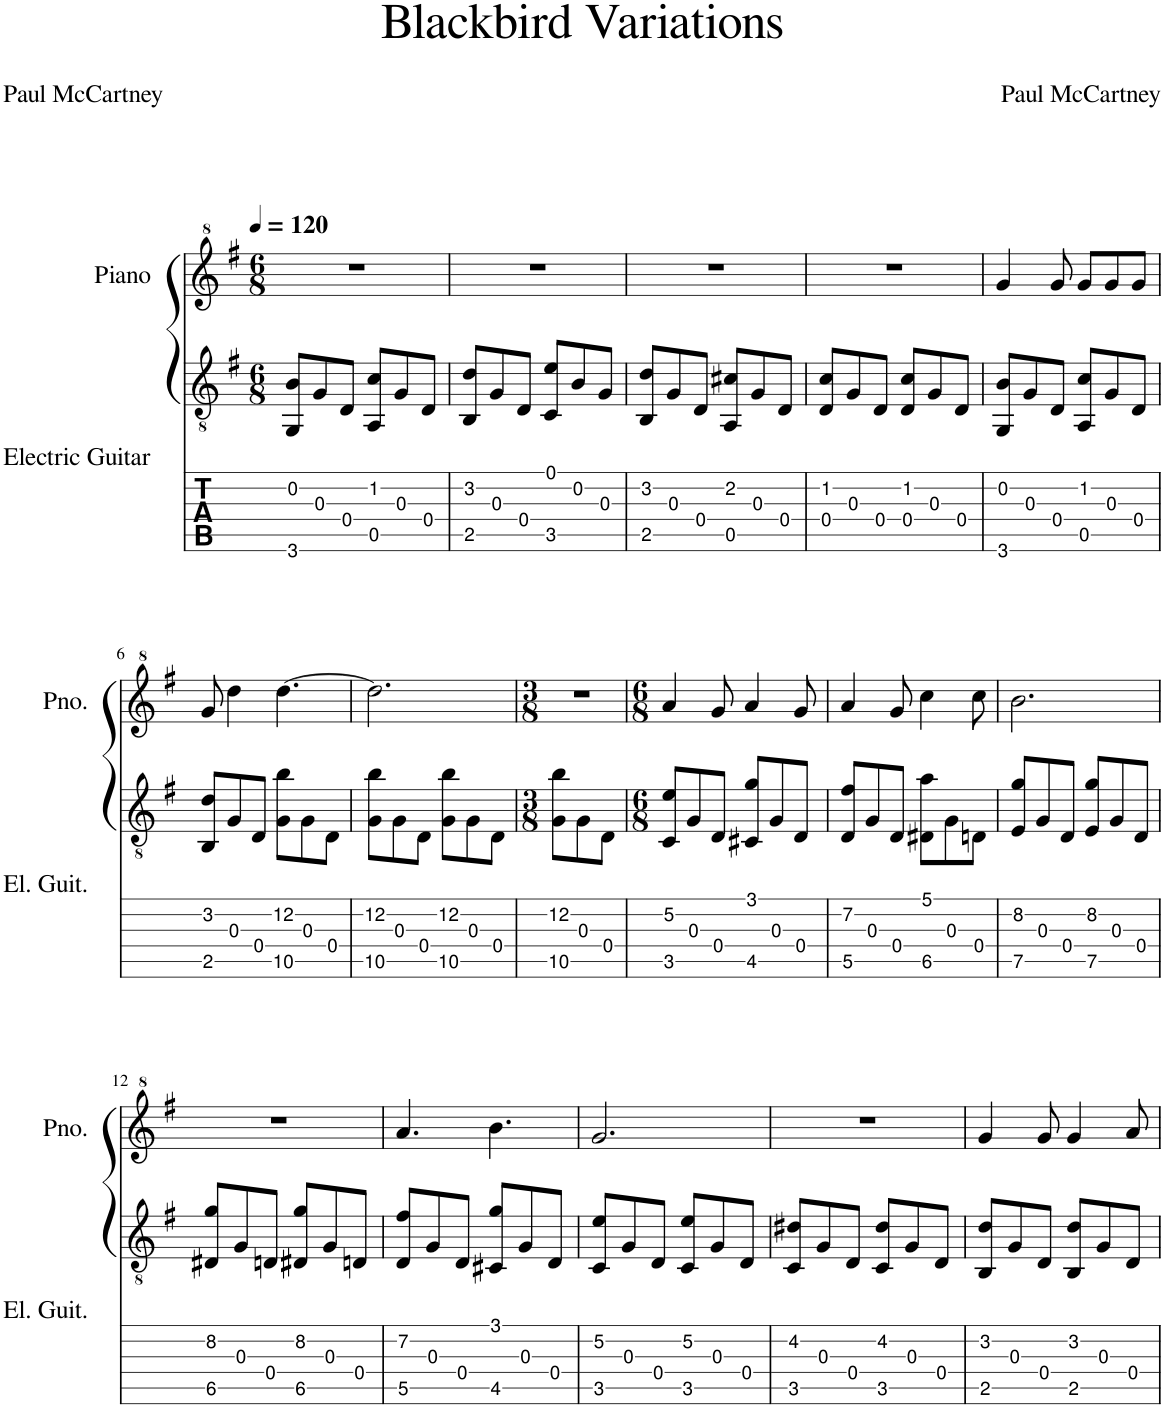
**kern	**kern	**kern
*part2	*part2	*part1
*staff3	*staff2	*staff1
*I"Electric Guitar	*	*I"Piano
*I'El. Guit.	*	*I'Pno.
*stria6	*	*
*	*clefGv2	*clefG^2
*k[f#]	*k[f#]	*k[f#]
*M6/8	*M6/8	*M6/8
*MM120	*MM120	*MM120
=1	=1	=1
8GG\ 8B\L	8GG/ 8B/L	2.r
8G	8G/	.
8DJ	8D/J	.
8AA\ 8c\L	8AA/ 8c/L	.
8G	8G/	.
8DJ	8D/J	.
=2	=2	=2
8BB\ 8d\L	8BB/ 8d/L	2.r
8G	8G/	.
8DJ	8D/J	.
8C\ 8e\L	8C/ 8e/L	.
8B	8B/	.
8GJ	8G/J	.
=3	=3	=3
8BB\ 8d\L	8BB/ 8d/L	2.r
8G	8G/	.
8DJ	8D/J	.
8AA\ 8c#\L	8AA/ 8c#X/L	.
8G	8G/	.
8DJ	8D/J	.
=4	=4	=4
8D\ 8c\L	8D/ 8c/L	2.r
8G	8G/	.
8DJ	8D/J	.
8D\ 8c\L	8D/ 8c/L	.
8G	8G/	.
8DJ	8D/J	.
=5	=5	=5
8GG\ 8B\L	8GG/ 8B/L	4gg/
8G	8G/	.
8DJ	8D/J	8gg/
8AA\ 8c\L	8AA/ 8c/L	8gg/L
8G	8G/	8gg/
8DJ	8D/J	8gg/J
!!LO:LB:g=z
=6	=6	=6
8BB\ 8d\L	8BB/ 8d/L	8gg/
8G	8G/	4ddd\
8DJ	8D/J	.
8G\ 8b\L	8G\ 8b\L	[4.ddd\
8G	8G\	.
8DJ	8D\J	.
=7	=7	=7
8G\ 8b\L	8G\ 8b\L	2.ddd\]
8G	8G\	.
8DJ	8D\J	.
8G\ 8b\L	8G\ 8b\L	.
8G	8G\	.
8DJ	8D\J	.
=8	=8	=8
*M3/8	*M3/8	*M3/8
8G\ 8b\L	8G\ 8b\L	4.r
8G	8G\	.
8DJ	8D\J	.
=9	=9	=9
*M6/8	*M6/8	*M6/8
8C\ 8e\L	8C/ 8e/L	4aa/
8G	8G/	.
8DJ	8D/J	8gg/
8C#X\ 8g\L	8C#X/ 8g/L	4aa/
8G	8G/	.
8DJ	8D/J	8gg/
=10	=10	=10
8D\ 8f#\L	8D/ 8f#/L	4aa/
8G	8G/	.
8DJ	8D/J	8gg/
8D#X\ 8a\L	8D#X\ 8a\L	4ccc\
8G	8G\	.
8DnJ	8Dn\J	8ccc\
=11	=11	=11
8E\ 8g\L	8E/ 8g/L	2.bb\
8G	8G/	.
8DJ	8D/J	.
8E\ 8g\L	8E/ 8g/L	.
8G	8G/	.
8DJ	8D/J	.
!!LO:LB:g=z
=12	=12	=12
8D#X\ 8g\L	8D#X/ 8g/L	2.r
8G	8G/	.
8DnJ	8Dn/J	.
8D#X\ 8g\L	8D#X/ 8g/L	.
8G	8G/	.
8DnJ	8Dn/J	.
=13	=13	=13
8D\ 8f#\L	8D/ 8f#/L	4.aa/
8G	8G/	.
8DJ	8D/J	.
8C#X\ 8g\L	8C#X/ 8g/L	4.bb\
8G	8G/	.
8DJ	8D/J	.
=14	=14	=14
8C\ 8e\L	8C/ 8e/L	2.gg/
8G	8G/	.
8DJ	8D/J	.
8C\ 8e\L	8C/ 8e/L	.
8G	8G/	.
8DJ	8D/J	.
=15	=15	=15
8C\ 8d#X\L	8C/ 8d#X/L	2.r
8G	8G/	.
8DJ	8D/J	.
8C\ 8d#X\L	8C/ 8d#/L	.
8G	8G/	.
8DJ	8D/J	.
=16	=16	=16
8BB\ 8d\L	8BB/ 8d/L	4gg/
8G	8G/	.
8DJ	8D/J	8gg/
8BB\ 8d\L	8BB/ 8d/L	4gg/
8G	8G/	.
8DJ	8D/J	8aa/
=	=	=
*-	*-	*-
